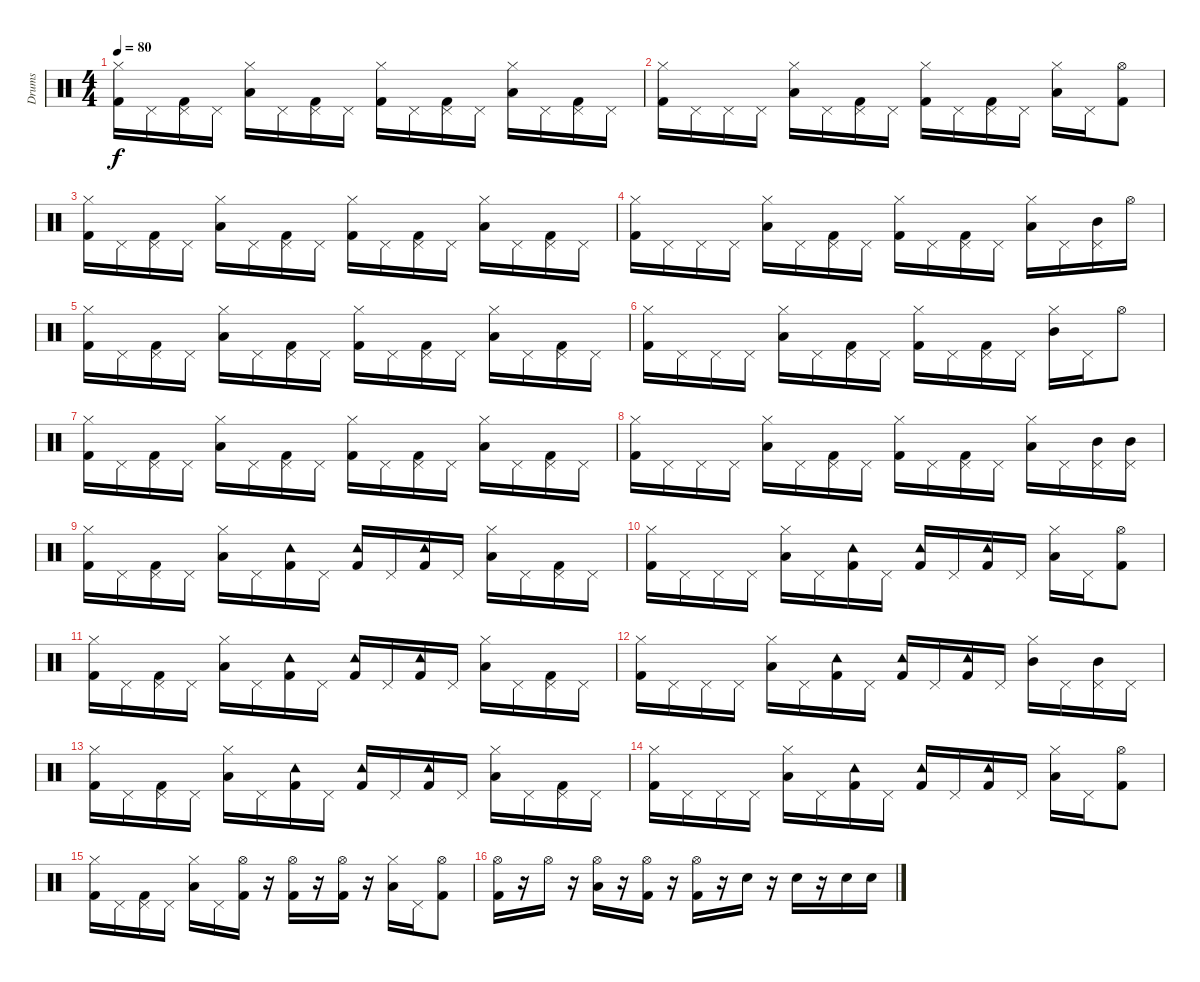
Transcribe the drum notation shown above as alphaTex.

\track ("Drums" "Drums") {instrument percussion}
\staff {score}
\articulation defaults
\ts (4 4)
\tempo 80
\clef neutral
\ks c
("Hi-Hat (closed)" "Kick (hit) 2").16{dy f} "Pedal Hi-Hat (hit)".16 ("Pedal Hi-Hat (hit)" "Kick (hit) 2").16 "Pedal Hi-Hat (hit)".16 ("Hi-Hat (closed)" "Low Tom (hit)").16 "Pedal Hi-Hat (hit)".16 ("Pedal Hi-Hat (hit)" "Kick (hit) 2").16 "Pedal Hi-Hat (hit)".16 ("Hi-Hat (closed)" "Kick (hit) 2").16 "Pedal Hi-Hat (hit)".16 ("Pedal Hi-Hat (hit)" "Kick (hit) 2").16 "Pedal Hi-Hat (hit)".16 ("Hi-Hat (closed)" "Low Tom (hit)").16 "Pedal Hi-Hat (hit)".16 ("Pedal Hi-Hat (hit)" "Kick (hit) 2").16 "Pedal Hi-Hat (hit)".16 |
("Hi-Hat (closed)" "Kick (hit) 2").16 "Pedal Hi-Hat (hit)".16 "Pedal Hi-Hat (hit)".16 "Pedal Hi-Hat (hit)".16 ("Hi-Hat (closed)" "Low Tom (hit)").16 "Pedal Hi-Hat (hit)".16 ("Pedal Hi-Hat (hit)" "Kick (hit) 2").16 "Pedal Hi-Hat (hit)".16 ("Hi-Hat (closed)" "Kick (hit) 2").16 "Pedal Hi-Hat (hit)".16 ("Pedal Hi-Hat (hit)" "Kick (hit) 2").16 "Pedal Hi-Hat (hit)".16 ("Hi-Hat (closed)" "Low Tom (hit)").16 "Pedal Hi-Hat (hit)".16 ("Hi-Hat (open)" "Kick (hit) 2").8 |
("Hi-Hat (closed)" "Kick (hit) 2").16 "Pedal Hi-Hat (hit)".16 ("Pedal Hi-Hat (hit)" "Kick (hit) 2").16 "Pedal Hi-Hat (hit)".16 ("Hi-Hat (closed)" "Low Tom (hit)").16 "Pedal Hi-Hat (hit)".16 ("Pedal Hi-Hat (hit)" "Kick (hit) 2").16 "Pedal Hi-Hat (hit)".16 ("Hi-Hat (closed)" "Kick (hit) 2").16 "Pedal Hi-Hat (hit)".16 ("Pedal Hi-Hat (hit)" "Kick (hit) 2").16 "Pedal Hi-Hat (hit)".16 ("Hi-Hat (closed)" "Low Tom (hit)").16 "Pedal Hi-Hat (hit)".16 ("Pedal Hi-Hat (hit)" "Kick (hit) 2").16 "Pedal Hi-Hat (hit)".16 |
("Hi-Hat (closed)" "Kick (hit) 2").16 "Pedal Hi-Hat (hit)".16 "Pedal Hi-Hat (hit)".16 "Pedal Hi-Hat (hit)".16 ("Hi-Hat (closed)" "Low Tom (hit)").16 "Pedal Hi-Hat (hit)".16 ("Pedal Hi-Hat (hit)" "Kick (hit) 2").16 "Pedal Hi-Hat (hit)".16 ("Hi-Hat (closed)" "Kick (hit) 2").16 "Pedal Hi-Hat (hit)".16 ("Pedal Hi-Hat (hit)" "Kick (hit) 2").16 "Pedal Hi-Hat (hit)".16 ("Hi-Hat (closed)" "Low Tom (hit)").16 "Pedal Hi-Hat (hit)".16 ("Pedal Hi-Hat (hit)" "Mid Tom (hit)").16 "Hi-Hat (open)".16 |
("Hi-Hat (closed)" "Kick (hit) 2").16 "Pedal Hi-Hat (hit)".16 ("Pedal Hi-Hat (hit)" "Kick (hit) 2").16 "Pedal Hi-Hat (hit)".16 ("Hi-Hat (closed)" "Low Tom (hit)").16 "Pedal Hi-Hat (hit)".16 ("Pedal Hi-Hat (hit)" "Kick (hit) 2").16 "Pedal Hi-Hat (hit)".16 ("Hi-Hat (closed)" "Kick (hit) 2").16 "Pedal Hi-Hat (hit)".16 ("Pedal Hi-Hat (hit)" "Kick (hit) 2").16 "Pedal Hi-Hat (hit)".16 ("Hi-Hat (closed)" "Low Tom (hit)").16 "Pedal Hi-Hat (hit)".16 ("Pedal Hi-Hat (hit)" "Kick (hit) 2").16 "Pedal Hi-Hat (hit)".16 |
("Hi-Hat (closed)" "Kick (hit) 2").16 "Pedal Hi-Hat (hit)".16 "Pedal Hi-Hat (hit)".16 "Pedal Hi-Hat (hit)".16 ("Hi-Hat (closed)" "Low Tom (hit)").16 "Pedal Hi-Hat (hit)".16 ("Pedal Hi-Hat (hit)" "Kick (hit) 2").16 "Pedal Hi-Hat (hit)".16 ("Hi-Hat (closed)" "Kick (hit) 2").16 "Pedal Hi-Hat (hit)".16 ("Pedal Hi-Hat (hit)" "Kick (hit) 2").16 "Pedal Hi-Hat (hit)".16 ("Hi-Hat (closed)" "Mid Tom (hit)").16 "Pedal Hi-Hat (hit)".16 "Hi-Hat (open)".8 |
("Hi-Hat (closed)" "Kick (hit) 2").16 "Pedal Hi-Hat (hit)".16 ("Pedal Hi-Hat (hit)" "Kick (hit) 2").16 "Pedal Hi-Hat (hit)".16 ("Hi-Hat (closed)" "Low Tom (hit)").16 "Pedal Hi-Hat (hit)".16 ("Pedal Hi-Hat (hit)" "Kick (hit) 2").16 "Pedal Hi-Hat (hit)".16 ("Hi-Hat (closed)" "Kick (hit) 2").16 "Pedal Hi-Hat (hit)".16 ("Pedal Hi-Hat (hit)" "Kick (hit) 2").16 "Pedal Hi-Hat (hit)".16 ("Hi-Hat (closed)" "Low Tom (hit)").16 "Pedal Hi-Hat (hit)".16 ("Pedal Hi-Hat (hit)" "Kick (hit) 2").16 "Pedal Hi-Hat (hit)".16 |
("Hi-Hat (closed)" "Kick (hit) 2").16 "Pedal Hi-Hat (hit)".16 "Pedal Hi-Hat (hit)".16 "Pedal Hi-Hat (hit)".16 ("Hi-Hat (closed)" "Low Tom (hit)").16 "Pedal Hi-Hat (hit)".16 ("Pedal Hi-Hat (hit)" "Kick (hit) 2").16 "Pedal Hi-Hat (hit)".16 ("Hi-Hat (closed)" "Kick (hit) 2").16 "Pedal Hi-Hat (hit)".16 ("Pedal Hi-Hat (hit)" "Kick (hit) 2").16 "Pedal Hi-Hat (hit)".16 ("Hi-Hat (closed)" "Low Tom (hit)").16 "Pedal Hi-Hat (hit)".16 ("Pedal Hi-Hat (hit)" "Mid Tom (hit)").16 ("Pedal Hi-Hat (hit)" "Mid Tom (hit)").16 |
("Hi-Hat (closed)" "Kick (hit) 2").16 "Pedal Hi-Hat (hit)".16 ("Pedal Hi-Hat (hit)" "Kick (hit) 2").16 "Pedal Hi-Hat (hit)".16 ("Hi-Hat (closed)" "Low Tom (hit)").16 "Pedal Hi-Hat (hit)".16 ("Tambourine (hit)" "Kick (hit) 2").16 "Pedal Hi-Hat (hit)".16 ("Tambourine (hit)" "Kick (hit) 2").16 "Pedal Hi-Hat (hit)".16 ("Tambourine (hit)" "Kick (hit) 2").16 "Pedal Hi-Hat (hit)".16 ("Hi-Hat (closed)" "Low Tom (hit)").16 "Pedal Hi-Hat (hit)".16 ("Pedal Hi-Hat (hit)" "Kick (hit) 2").16 "Pedal Hi-Hat (hit)".16 |
("Hi-Hat (closed)" "Kick (hit) 2").16 "Pedal Hi-Hat (hit)".16 "Pedal Hi-Hat (hit)".16 "Pedal Hi-Hat (hit)".16 ("Hi-Hat (closed)" "Low Tom (hit)").16 "Pedal Hi-Hat (hit)".16 ("Tambourine (hit)" "Kick (hit) 2").16 "Pedal Hi-Hat (hit)".16 ("Tambourine (hit)" "Kick (hit) 2").16 "Pedal Hi-Hat (hit)".16 ("Tambourine (hit)" "Kick (hit) 2").16 "Pedal Hi-Hat (hit)".16 ("Hi-Hat (closed)" "Low Tom (hit)").16 "Pedal Hi-Hat (hit)".16 ("Hi-Hat (open)" "Kick (hit) 2").8 |
("Hi-Hat (closed)" "Kick (hit) 2").16 "Pedal Hi-Hat (hit)".16 ("Pedal Hi-Hat (hit)" "Kick (hit) 2").16 "Pedal Hi-Hat (hit)".16 ("Hi-Hat (closed)" "Low Tom (hit)").16 "Pedal Hi-Hat (hit)".16 ("Tambourine (hit)" "Kick (hit) 2").16 "Pedal Hi-Hat (hit)".16 ("Tambourine (hit)" "Kick (hit) 2").16 "Pedal Hi-Hat (hit)".16 ("Tambourine (hit)" "Kick (hit) 2").16 "Pedal Hi-Hat (hit)".16 ("Hi-Hat (closed)" "Low Tom (hit)").16 "Pedal Hi-Hat (hit)".16 ("Pedal Hi-Hat (hit)" "Kick (hit) 2").16 "Pedal Hi-Hat (hit)".16 |
("Hi-Hat (closed)" "Kick (hit) 2").16 "Pedal Hi-Hat (hit)".16 "Pedal Hi-Hat (hit)".16 "Pedal Hi-Hat (hit)".16 ("Hi-Hat (closed)" "Low Tom (hit)").16 "Pedal Hi-Hat (hit)".16 ("Tambourine (hit)" "Kick (hit) 2").16 "Pedal Hi-Hat (hit)".16 ("Tambourine (hit)" "Kick (hit) 2").16 "Pedal Hi-Hat (hit)".16 ("Tambourine (hit)" "Kick (hit) 2").16 "Pedal Hi-Hat (hit)".16 ("Hi-Hat (closed)" "Mid Tom (hit)").16 "Pedal Hi-Hat (hit)".16 ("Pedal Hi-Hat (hit)" "Mid Tom (hit)").16 "Pedal Hi-Hat (hit)".16 |
("Hi-Hat (closed)" "Kick (hit) 2").16 "Pedal Hi-Hat (hit)".16 ("Pedal Hi-Hat (hit)" "Kick (hit) 2").16 "Pedal Hi-Hat (hit)".16 ("Hi-Hat (closed)" "Low Tom (hit)").16 "Pedal Hi-Hat (hit)".16 ("Tambourine (hit)" "Kick (hit) 2").16 "Pedal Hi-Hat (hit)".16 ("Tambourine (hit)" "Kick (hit) 2").16 "Pedal Hi-Hat (hit)".16 ("Tambourine (hit)" "Kick (hit) 2").16 "Pedal Hi-Hat (hit)".16 ("Hi-Hat (closed)" "Low Tom (hit)").16 "Pedal Hi-Hat (hit)".16 ("Pedal Hi-Hat (hit)" "Kick (hit) 2").16 "Pedal Hi-Hat (hit)".16 |
("Hi-Hat (closed)" "Kick (hit) 2").16 "Pedal Hi-Hat (hit)".16 "Pedal Hi-Hat (hit)".16 "Pedal Hi-Hat (hit)".16 ("Hi-Hat (closed)" "Low Tom (hit)").16 "Pedal Hi-Hat (hit)".16 ("Tambourine (hit)" "Kick (hit) 2").16 "Pedal Hi-Hat (hit)".16 ("Tambourine (hit)" "Kick (hit) 2").16 "Pedal Hi-Hat (hit)".16 ("Tambourine (hit)" "Kick (hit) 2").16 "Pedal Hi-Hat (hit)".16 ("Hi-Hat (closed)" "Low Tom (hit)").16 "Pedal Hi-Hat (hit)".16 ("Hi-Hat (open)" "Kick (hit) 2").8 |
("Hi-Hat (closed)" "Kick (hit) 2").16 "Pedal Hi-Hat (hit)".16 ("Pedal Hi-Hat (hit)" "Kick (hit) 2").16 "Pedal Hi-Hat (hit)".16 ("Hi-Hat (closed)" "Low Tom (hit)").16 "Pedal Hi-Hat (hit)".16 ("Hi-Hat (open)" "Kick (hit) 2").16 r.16 ("Hi-Hat (open)" "Kick (hit) 2").16 r.16 ("Hi-Hat (open)" "Kick (hit) 2").16 r.16 ("Hi-Hat (closed)" "Low Tom (hit)").16 "Pedal Hi-Hat (hit)".16 ("Hi-Hat (open)" "Kick (hit) 2").8 |
("Hi-Hat (open)" "Kick (hit) 2").16 r.16 "Hi-Hat (open)".16 r.16 ("Hi-Hat (open)" "Low Tom (hit)").16 r.16 ("Hi-Hat (open)" "Kick (hit) 2").16 r.16 ("Hi-Hat (open)" "Kick (hit) 2").16 r.16 "Snare (hit) 2".16 r.16 "Snare (hit) 2".16 r.16 "Snare (hit) 2".16 "Snare (hit) 2".16
